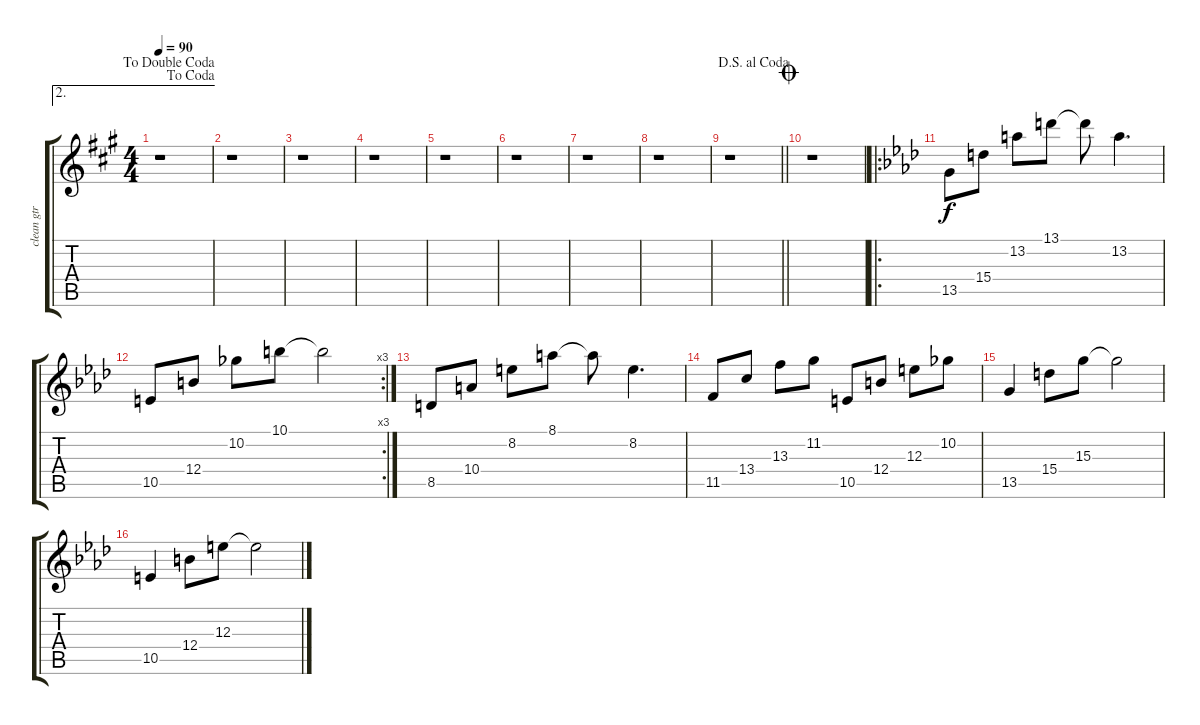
\track ("clean gtr" "clean gtr") {instrument acousticguitarsteel}
\staff {score tabs}
\tuning (Db4 Ab3 E3 B2 Gb2 Db2) {hide}
\ae 2
\ts (4 4)
\jump dacoda
\jump dadoublecoda
\tempo 90
\clef g2
\ks a
r.1{dy f} |
r.1 |
r.1 |
r.1 |
r.1 |
r.1 |
r.1 |
r.1 |
\jump dalsegnoalcoda
\barLineRight lightlight
r.1 |
\jump coda
r.1 |
\ro
\ks ab
13.5.8 15.4.8 13.2.8 13.1.8 13.1{t}.8 13.2.4{d} |
\rc 3
10.5.8 12.4.8 10.2.8 10.1.8 10.1{t}.2 |
8.5.8 10.4.8 8.2.8 8.1.8 8.1{t}.8 8.2.4{d} |
11.5.8 13.4.8 13.3.8 11.2.8 10.5.8 12.4.8 12.3.8 10.2.8 |
13.5.4 15.4.8 15.3.8 15.3{t}.2 |
10.5.4 12.4.8 12.3.8 12.3{t}.2
